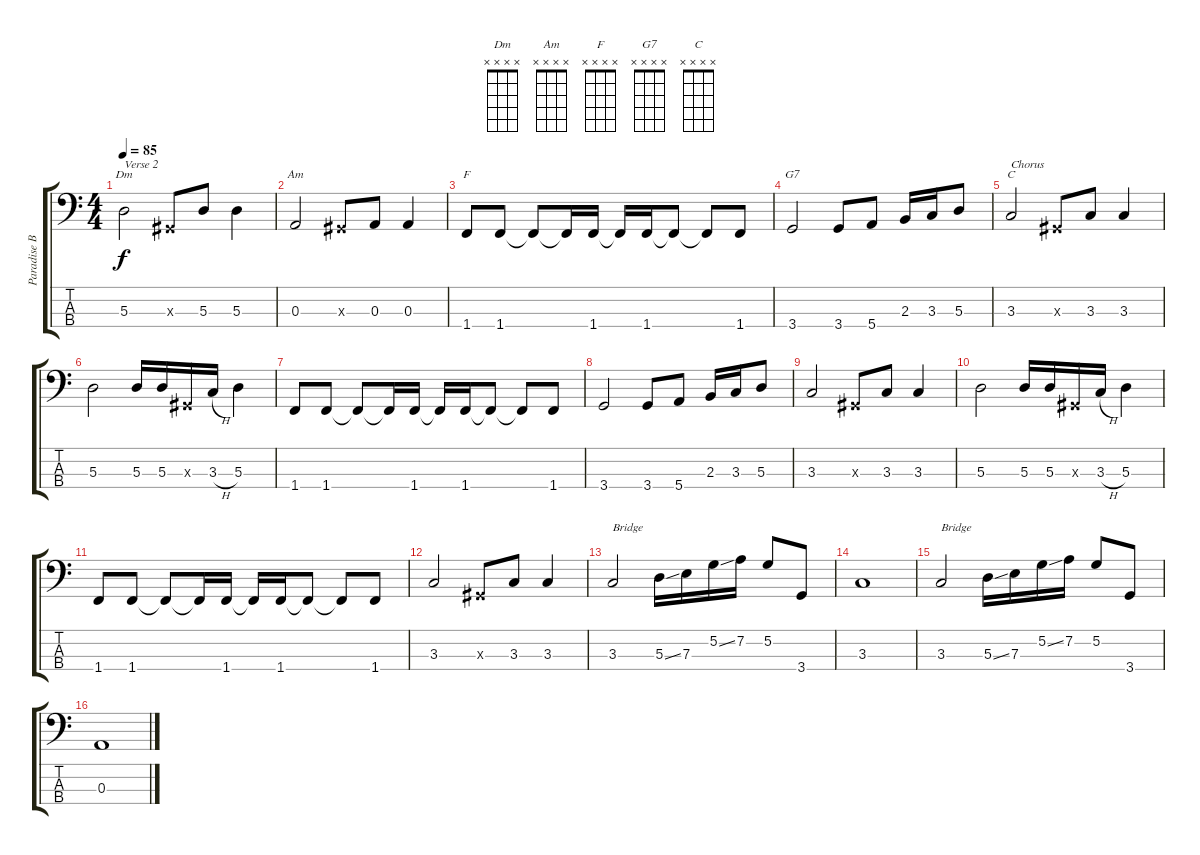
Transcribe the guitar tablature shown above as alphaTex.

\track ("Paradise Bass" "Paradise B") {instrument electricbassfinger}
\staff {score tabs}
\tuning (G2 D2 A1 E1) {hide}
\chord ("Dm" x x x x)
\chord ("Am" x x x x)
\chord ("F" x x x x)
\chord ("G7" x x x x)
\chord ("C" x x x x)
\ts (4 4)
\tempo 85
\clef f4
\ks c
5.3.2{ch "Dm" txt "Verse 2" dy f} -1.3{x}.8 5.3.8 5.3.4 |
0.3.2{ch "Am"} -1.3{x}.8 0.3.8 0.3.4 |
1.4.8{ch "F"} 1.4.8 1.4{t}.8 1.4{t}.16 1.4.16 1.4{t}.16 1.4.16 1.4{t}.8 1.4{t}.8 1.4.8 |
3.4.2{ch "G7"} 3.4.8 5.4.8 2.3.16 3.3.16 5.3.8 |
3.3.2{ch "C" txt "Chorus"} -1.3{x}.8 3.3.8 3.3.4 |
5.3.2 5.3.16 5.3.16 -1.3{x}.16 3.3{h}.16 5.3.4 |
1.4.8 1.4.8 1.4{t}.8 1.4{t}.16 1.4.16 1.4{t}.16 1.4.16 1.4{t}.8 1.4{t}.8 1.4.8 |
3.4.2 3.4.8 5.4.8 2.3.16 3.3.16 5.3.8 |
3.3.2 -1.3{x}.8 3.3.8 3.3.4 |
5.3.2 5.3.16 5.3.16 -1.3{x}.16 3.3{h}.16 5.3.4 |
1.4.8 1.4.8 1.4{t}.8 1.4{t}.16 1.4.16 1.4{t}.16 1.4.16 1.4{t}.8 1.4{t}.8 1.4.8 |
3.3.2 -1.3{x}.8 3.3.8 3.3.4 |
3.3.2{txt "Bridge"} 5.3{ss}.16 7.3.16 5.2{ss}.16 7.2.16 5.2.8 3.4.8 |
3.3.1 |
3.3.2{txt "Bridge"} 5.3{ss}.16 7.3.16 5.2{ss}.16 7.2.16 5.2.8 3.4.8 |
0.3.1
